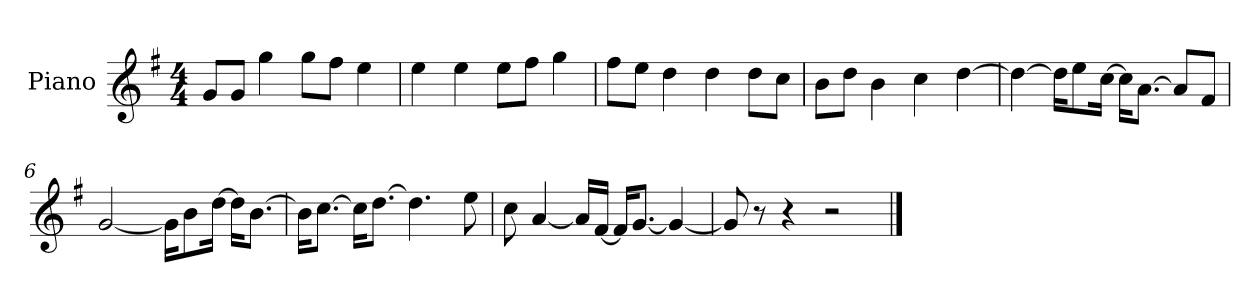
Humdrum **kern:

**kern
*part1
*staff1
*I"Piano
*I'P-no
*clefG2
*k[f#]
*M4/4
*MM90
=1
8g/L
8g/J
4gg\
8gg\L
8ff#\J
4ee\
=2
4ee\
4ee\
8ee\L
8ff#\J
4gg\
=3
8ff#\L
8ee\J
4dd\
4dd\
8dd\L
8cc\J
=4
8b\L
8dd\J
4b\
4cc\
[4dd\
=5
4dd\_
16dd\KL]
8ee\
[16cc\Jk
16cc\KL]
[8.a\J
8a/L]
8f#/J
=6
[2g/
16g\KL]
8b\
[16dd\Jk
16dd\KL]
[8.b\J
!!LO:LB:g=z
=7
16b\KL]
[8.cc\J
16cc\KL]
[8.dd\J
4.dd\]
8ee\
=8
8cc\
[4a/
16a/LL]
[16f#/JJ
16f#/KL]
[8.g/J
4g/_
=9
8g/]
8r
4r
2r
==
*-
